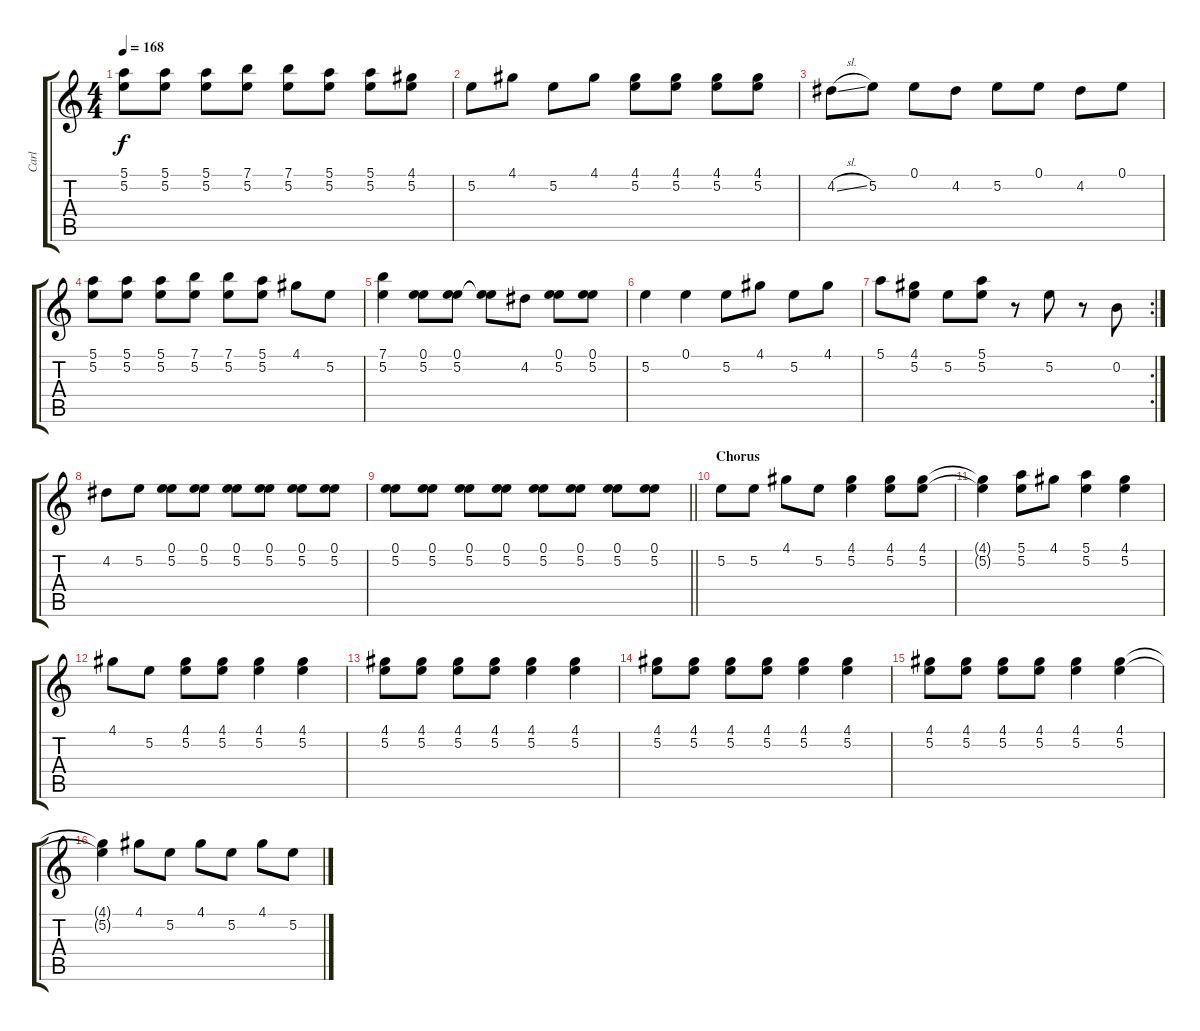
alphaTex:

\track ("Carl" "Carl") {instrument distortionguitar}
\staff {score tabs}
\tuning (E4 B3 G3 D3 A2 E2) {hide}
\ts (4 4)
\tempo 168
\clef g2
\ks c
(5.1 5.2).8{dy f} (5.1 5.2).8 (5.1 5.2).8 (7.1 5.2).8 (7.1 5.2).8 (5.1 5.2).8 (5.1 5.2).8 (4.1 5.2).8 |
5.2.8 4.1.8 5.2.8 4.1.8 (4.1 5.2).8 (4.1 5.2).8 (4.1 5.2).8 (4.1 5.2).8 |
4.2{sl}.8 5.2.8 0.1.8 4.2.8 5.2.8 0.1.8 4.2.8 0.1.8 |
(5.1 5.2).8 (5.1 5.2).8 (5.1 5.2).8 (7.1 5.2).8 (7.1 5.2).8 (5.1 5.2).8 4.1.8 5.2.8 |
(7.1 5.2).4 (0.1 5.2).8 (0.1 5.2).8 (0.1{t} 5.2{t}).8 4.2.8 (0.1 5.2).8 (0.1 5.2).8 |
5.2.4 0.1.4 5.2.8 4.1.8 5.2.8 4.1.8 |
\rc 2
5.1.8 (4.1 5.2).8 5.2.8 (5.1 5.2).8 r.8 5.2.8 r.8 0.2.8 |
4.2.8 5.2.8 (0.1 5.2).8 (0.1 5.2).8 (0.1 5.2).8 (0.1 5.2).8 (0.1 5.2).8 (0.1 5.2).8 |
\barLineRight lightlight
(0.1 5.2).8 (0.1 5.2).8 (0.1 5.2).8 (0.1 5.2).8 (0.1 5.2).8 (0.1 5.2).8 (0.1 5.2).8 (0.1 5.2).8 |
\section ("" "Chorus")
5.2.8 5.2.8 4.1.8 5.2.8 (4.1 5.2).4 (4.1 5.2).8 (4.1 5.2).8 |
(4.1{t} 5.2{t}).4 (5.1 5.2).8 4.1.8 (5.1 5.2).4 (4.1 5.2).4 |
4.1.8 5.2.8 (4.1 5.2).8 (4.1 5.2).8 (4.1 5.2).4 (4.1 5.2).4 |
(4.1 5.2).8 (4.1 5.2).8 (4.1 5.2).8 (4.1 5.2).8 (4.1 5.2).4 (4.1 5.2).4 |
(4.1 5.2).8 (4.1 5.2).8 (4.1 5.2).8 (4.1 5.2).8 (4.1 5.2).4 (4.1 5.2).4 |
(4.1 5.2).8 (4.1 5.2).8 (4.1 5.2).8 (4.1 5.2).8 (4.1 5.2).4 (4.1 5.2).4 |
(4.1{t} 5.2{t}).4 4.1.8 5.2.8 4.1.8 5.2.8 4.1.8 5.2.8
